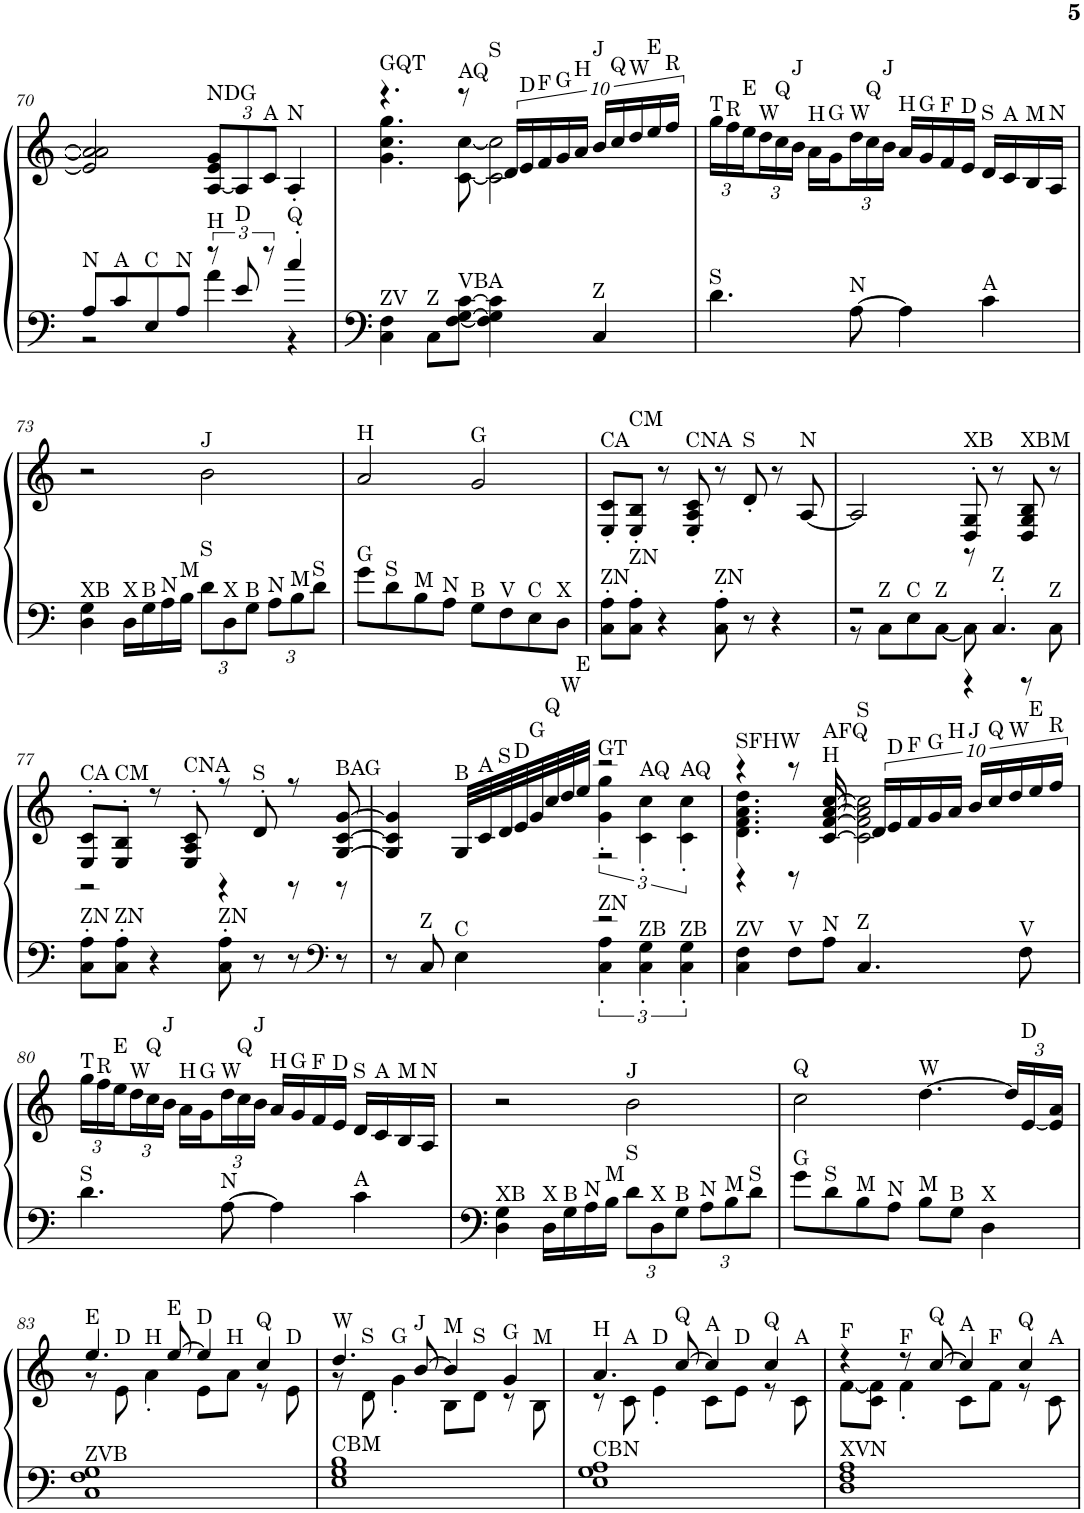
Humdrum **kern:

**kern	**kern
*part1	*part1
*staff2	*staff1
*I"Piano, CFX Concert Grand 1	*
*I'Pno.	*
!!LO:PB:g=z
*clefF4	*clefG2
*k[]	*k[]
*M4/4	*M4/4
=70	=70
*^	*
!LO:TX:a:t=N	!	!
8A/L	2r	2e/] 2a/] 2a/]
!LO:TX:a:t=A	!	!
8c/	.	.
!LO:TX:a:t=C	!	!
8E/	.	.
!LO:TX:a:t=N	!	!
8A/J	.	.
*	*	*Xbrackettup
!	!	!LO:TX:a:t=NDG
!LO:TX:a:t=H	!	!
12r	4a\	[12A/ 12e/ 12g/L
!LO:TX:a:t=D	!	!
12e/	.	12A/]
!	!	!LO:TX:a:t=A
12r	.	12c/J
!	!	!LO:TX:a:t=N
!LO:TX:a:t=Q	!	!
4cc'/	4r	4A'/
=71	=71	=71
*	*	*^
!	!	!LO:TX:a:t=GQT	!
!LO:TX:a:t=ZV	!	!	!
*v	*v	*	*
4C\ 4F\	4.r	4.g\ 4.cc\ 4.gg\
!LO:TX:a:t=Z	!	!
8C\L	.	.
!	!LO:TX:a:t=AQ	!
!LO:TX:a:t=VBA	!	!
[8F\ [8G\ [8c\J	8r	[8c\ [8cc\
*	*brackettup	*
!	!LO:TX:a:t=S	!
4F\] 4G\] 4c\]	20d/LL	2c\] 2cc\]
!	!LO:TX:a:t=D	!
.	20e/	.
!	!LO:TX:a:t=F	!
.	20f/	.
!	!LO:TX:a:t=G	!
.	20g/	.
!	!LO:TX:a:t=H	!
.	20a/JJ	.
!	!LO:TX:a:t=J	!
!LO:TX:a:t=Z	!	!
4C/	20b/LL	.
!	!LO:TX:a:t=Q	!
.	20cc/	.
!	!LO:TX:a:t=W	!
.	20dd/	.
!	!LO:TX:a:t=E	!
.	20ee/	.
!	!LO:TX:a:t=R	!
.	20ff/JJ	.
*	*v	*v
=72	=72
*	*Xbrackettup
!	!LO:TX:a:t=T
!LO:TX:a:t=S	!
4.d\	24gg\LL
!	!LO:TX:a:t=R
.	24ff\
!	!LO:TX:a:t=E
.	24ee\
!	!LO:TX:a:t=W
.	24dd\
!	!LO:TX:a:t=Q
.	24cc\
!	!LO:TX:a:t=J
.	24b\JJ
!	!LO:TX:a:t=H
.	16a\LL
!	!LO:TX:a:t=G
.	16g\
!	!LO:TX:a:t=W
!LO:TX:a:t=N	!
[8A\	24dd\
!	!LO:TX:a:t=Q
.	24cc\
!	!LO:TX:a:t=J
.	24b\JJ
!	!LO:TX:a:t=H
4A\]	16a/LL
!	!LO:TX:a:t=G
.	16g/
!	!LO:TX:a:t=F
.	16f/
!	!LO:TX:a:t=D
.	16e/JJ
!	!LO:TX:a:t=S
!LO:TX:a:t=A	!
4c\	16d/LL
!	!LO:TX:a:t=A
.	16c/
!	!LO:TX:a:t=M
.	16B/
!	!LO:TX:a:t=N
.	16A/JJ
!!LO:LB:g=z
=73	=73
!LO:TX:a:t=XB	!
4D\ 4G\	2r
!LO:TX:a:t=X	!
16D\LL	.
!LO:TX:a:t=B	!
16G\	.
!LO:TX:a:t=N	!
16A\	.
!LO:TX:a:t=M	!
16B\JJ	.
*Xbrackettup	*
!	!LO:TX:a:t=J
!LO:TX:a:t=S	!
12d\L	2b\
!LO:TX:a:t=X	!
12D\	.
!LO:TX:a:t=B	!
12G\J	.
!LO:TX:a:t=N	!
12A\L	.
!LO:TX:a:t=M	!
12B\	.
!LO:TX:a:t=S	!
12d\J	.
=74	=74
!	!LO:TX:a:t=H
!LO:TX:a:t=G	!
8g\L	2a/
!LO:TX:a:t=S	!
8d\	.
!LO:TX:a:t=M	!
8B\	.
!LO:TX:a:t=N	!
8A\J	.
!	!LO:TX:a:t=G
!LO:TX:a:t=B	!
8G\L	2g/
!LO:TX:a:t=V	!
8F\	.
!LO:TX:a:t=C	!
8E\	.
!LO:TX:a:t=X	!
8D\J	.
=75	=75
!	!LO:TX:a:t=CA
!LO:TX:a:t=ZN	!
8C\' 8A\'L	8E/' 8c/'L
!	!LO:TX:a:t=CM
!LO:TX:a:t=ZN	!
8C\' 8A\'J	8E/' 8B/'J
4r	8r
!	!LO:TX:a:t=CNA
.	8E/' 8A/' 8c/'
!LO:TX:a:t=ZN	!
8C\' 8A\'	8r
!	!LO:TX:a:t=S
8r	8d'/
4r	8r
!	!LO:TX:a:t=N
.	[8A/
=76	=76
*^	*^
2r	8r	2A/]	2ryy
!	!LO:TX:a:t=Z	!	!
.	8C\L	.	.
!	!LO:TX:a:t=C	!	!
.	8E\	.	.
!	!LO:TX:a:t=Z	!	!
.	[8C\J	.	.
!	!	!LO:TX:a:t=XB	!
8C\]	4r	8D/' 8G/'	8r
!LO:TX:a:t=Z	!	!	!
4.C'/	.	8r	4.ryy
!	!	!LO:TX:a:t=XBM	!
.	8r	8D/ 8G/ 8B/	.
!	!LO:TX:a:t=Z	!	!
.	8C\	8r	.
!!LO:LB:g=z	!!
=77	=77	=77	=77
!	!	!LO:TX:a:t=CA	!
!LO:TX:a:t=ZN	!	!	!
*v	*v	*	*
8C\' 8A\'L	8E/' 8c/'L	2r
!	!LO:TX:a:t=CM	!
!LO:TX:a:t=ZN	!	!
8C\' 8A\'J	8E/' 8B/'J	.
4r	8r	.
!	!LO:TX:a:t=CNA	!
.	8E/' 8A/' 8c/'	.
!LO:TX:a:t=ZN	!	!
8C\' 8A\'	8r	4r
!	!LO:TX:a:t=S	!
8r	8d'/	.
8r	8r	8r
*clefF4	*	*
!	!LO:TX:a:t=BAG	!
8r	[8G/ [8c/ [8g/	8r
=78	=78	=78
*^	*	*^
8r	2ryy	4G/] 4c/] 4g/]	2ryy	2ryy
!LO:TX:a:t=Z	!	!	!	!
8C/	.	.	.	.
!	!	!LO:TX:a:t=B	!	!
!LO:TX:a:t=C	!	!	!	!
4E\	.	32G/LLL	.	.
!	!	!LO:TX:a:t=A	!	!
.	.	32c/	.	.
!	!	!LO:TX:a:t=S	!	!
.	.	32d/	.	.
!	!	!LO:TX:a:t=D	!	!
.	.	32e/	.	.
!	!	!LO:TX:a:t=G	!	!
.	.	32g/	.	.
!	!	!LO:TX:a:t=Q	!	!
.	.	32cc/	.	.
!	!	!LO:TX:a:t=W	!	!
.	.	32dd/	.	.
!	!	!LO:TX:a:t=E	!	!
.	.	32ee/JJJ	.	.
*	*brackettup	*	*brackettup	*
!	!	!LO:TX:a:t=GT	!	!
!LO:TX:a:t=ZN	!	!	!	!
2r	6C\' 6A\'	2r	6g\' 6gg\'	2r
!	!	!	!LO:TX:a:t=AQ	!
!	!LO:TX:a:t=ZB	!	!	!
.	6C\' 6G\'	.	6c\' 6cc\'	.
!	!	!	!LO:TX:a:t=AQ	!
!	!LO:TX:a:t=ZB	!	!	!
.	6C\' 6G\'	.	6c\' 6cc\'	.
=79	=79	=79	=79	=79
!	!	!LO:TX:a:t=SFHW	!	!
!LO:TX:a:t=ZV	!	!	!	!
*v	*v	*	*	*
4C\ 4F\	4r	4.d\ 4.f\ 4.a\ 4.dd\	4r
!LO:TX:a:t=V	!	!	!
8F\L	8r	.	8r
!	!LO:TX:a:t=H	!	!
!	!LO:TX:a:t=AFQ	!	!
!LO:TX:a:t=N	!	!	!
8A\J	[8a/	2ryy	[8c/ [8f/ [8cc/
!	!LO:TX:a:t=S	!	!
!LO:TX:a:t=Z	!	!	!
4.C/	20d/LL	.	2c\] 2f\] 2a\] 2cc\]
!	!LO:TX:a:t=D	!	!
.	20e/	.	.
!	!LO:TX:a:t=F	!	!
.	20f/	.	.
!	!LO:TX:a:t=G	!	!
.	20g/	.	.
!	!LO:TX:a:t=H	!	!
.	20a/JJ	.	.
!	!LO:TX:a:t=J	!	!
.	20b/LL	.	.
!	!LO:TX:a:t=Q	!	!
.	20cc/	.	.
!	!LO:TX:a:t=W	!	!
.	20dd/	.	.
!LO:TX:a:t=V	!	!	!
8F\	.	8ryy	.
!	!LO:TX:a:t=E	!	!
.	20ee/	.	.
!	!LO:TX:a:t=R	!	!
.	20ff/JJ	.	.
*	*v	*v	*v
!!LO:LB:g=z
=80	=80
*	*Xbrackettup
!	!LO:TX:a:t=T
!LO:TX:a:t=S	!
4.d\	24gg\LL
!	!LO:TX:a:t=R
.	24ff\
!	!LO:TX:a:t=E
.	24ee\
!	!LO:TX:a:t=W
.	24dd\
!	!LO:TX:a:t=Q
.	24cc\
!	!LO:TX:a:t=J
.	24b\JJ
!	!LO:TX:a:t=H
.	16a\LL
!	!LO:TX:a:t=G
.	16g\
!	!LO:TX:a:t=W
!LO:TX:a:t=N	!
[8A\	24dd\
!	!LO:TX:a:t=Q
.	24cc\
!	!LO:TX:a:t=J
.	24b\JJ
!	!LO:TX:a:t=H
4A\]	16a/LL
!	!LO:TX:a:t=G
.	16g/
!	!LO:TX:a:t=F
.	16f/
!	!LO:TX:a:t=D
.	16e/JJ
!	!LO:TX:a:t=S
!LO:TX:a:t=A	!
4c\	16d/LL
!	!LO:TX:a:t=A
.	16c/
!	!LO:TX:a:t=M
.	16B/
!	!LO:TX:a:t=N
.	16A/JJ
=81	=81
!LO:TX:a:t=XB	!
4D\ 4G\	2r
!LO:TX:a:t=X	!
16D\LL	.
!LO:TX:a:t=B	!
16G\	.
!LO:TX:a:t=N	!
16A\	.
!LO:TX:a:t=M	!
16B\JJ	.
*Xbrackettup	*
!	!LO:TX:a:t=J
!LO:TX:a:t=S	!
12d\L	2b\
!LO:TX:a:t=X	!
12D\	.
!LO:TX:a:t=B	!
12G\J	.
!LO:TX:a:t=N	!
12A\L	.
!LO:TX:a:t=M	!
12B\	.
!LO:TX:a:t=S	!
12d\J	.
=82	=82
!	!LO:TX:a:t=Q
!LO:TX:a:t=G	!
8g\L	2cc\
!LO:TX:a:t=S	!
8d\	.
!LO:TX:a:t=M	!
8B\	.
!LO:TX:a:t=N	!
8A\J	.
!	!LO:TX:a:t=W
!LO:TX:a:t=M	!
8B\L	[4.dd\
!LO:TX:a:t=B	!
8G\J	.
!LO:TX:a:t=X	!
4D\	.
.	24dd/LL]
!	!LO:TX:a:t=D
.	[24e/
.	24e/] 24a/JJ
!!LO:LB:g=z
=83	=83
*	*^
!	!LO:TX:a:t=E	!
!LO:TX:a:t=ZVB	!	!
1C 1F 1G	4.ee/	8r
!	!	!LO:TX:a:t=D
.	.	8e\
!	!	!LO:TX:a:t=H
.	.	4a'\
!	!LO:TX:a:t=E	!
.	[8ee/	.
!	!LO:TX:a:t=D	!
.	4ee/]	8e\L
!	!	!LO:TX:a:t=H
.	.	8a\J
!	!LO:TX:a:t=Q	!
.	4cc/	8r
!	!	!LO:TX:a:t=D
.	.	8e\
=84	=84	=84
!	!LO:TX:a:t=W	!
!LO:TX:a:t=CBM	!	!
1E 1G 1B	4.dd/	8r
!	!	!LO:TX:a:t=S
.	.	8d\
!	!	!LO:TX:a:t=G
.	.	4g'\
!	!LO:TX:a:t=J	!
.	[8b/	.
!	!LO:TX:a:t=M	!
.	4b/]	8B\L
!	!	!LO:TX:a:t=S
.	.	8d\J
!	!LO:TX:a:t=G	!
.	4g/	8r
!	!	!LO:TX:a:t=M
.	.	8B\
=85	=85	=85
!	!LO:TX:a:t=H	!
!LO:TX:a:t=CBN	!	!
1E 1G 1A	4.a/	8r
!	!	!LO:TX:a:t=A
.	.	8c\
!	!	!LO:TX:a:t=D
.	.	4e'\
!	!LO:TX:a:t=Q	!
.	[8cc/	.
!	!LO:TX:a:t=A	!
.	4cc/]	8c\L
!	!	!LO:TX:a:t=D
.	.	8e\J
!	!LO:TX:a:t=Q	!
.	4cc/	8r
!	!	!LO:TX:a:t=A
.	.	8c\
=86	=86	=86
!	!LO:TX:a:t=F	!
!LO:TX:a:t=XVN	!	!
1D 1F 1A	4r	[8f\L
.	.	8c\ 8f\]J
!	!LO:TX:a:t=F	!
.	8r	4f'\
!	!LO:TX:a:t=Q	!
.	[8cc/	.
!	!LO:TX:a:t=A	!
.	4cc/]	8c\L
!	!	!LO:TX:a:t=F
.	.	8f\J
!	!LO:TX:a:t=Q	!
.	4cc/	8r
!	!	!LO:TX:a:t=A
.	.	8c\
*	*v	*v
=	=
*-	*-
